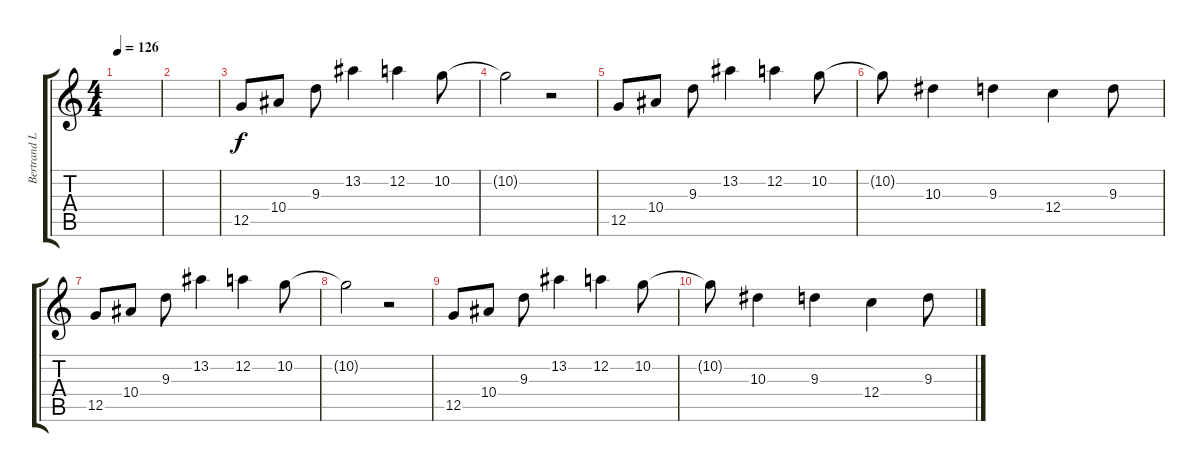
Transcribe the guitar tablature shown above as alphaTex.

\track ("Bertrand Lead" "Bertrand L") {instrument overdrivenguitar}
\staff {score tabs}
\tuning (D4 A3 F3 C3 G2 C2) {hide}
\ts (4 4)
\tempo 126
\clef g2
\ks c
|
|
12.5.8 10.4.8 9.3.8 13.2.4 12.2.4 10.2.8 |
10.2{t}.2 r.2 |
12.5.8 10.4.8 9.3.8 13.2.4 12.2.4 10.2.8 |
10.2{t}.8 10.3.4 9.3.4 12.4.4 9.3.8 |
12.5.8 10.4.8 9.3.8 13.2.4 12.2.4 10.2.8 |
10.2{t}.2 r.2 |
12.5.8 10.4.8 9.3.8 13.2.4 12.2.4 10.2.8 |
10.2{t}.8 10.3.4 9.3.4 12.4.4 9.3.8
